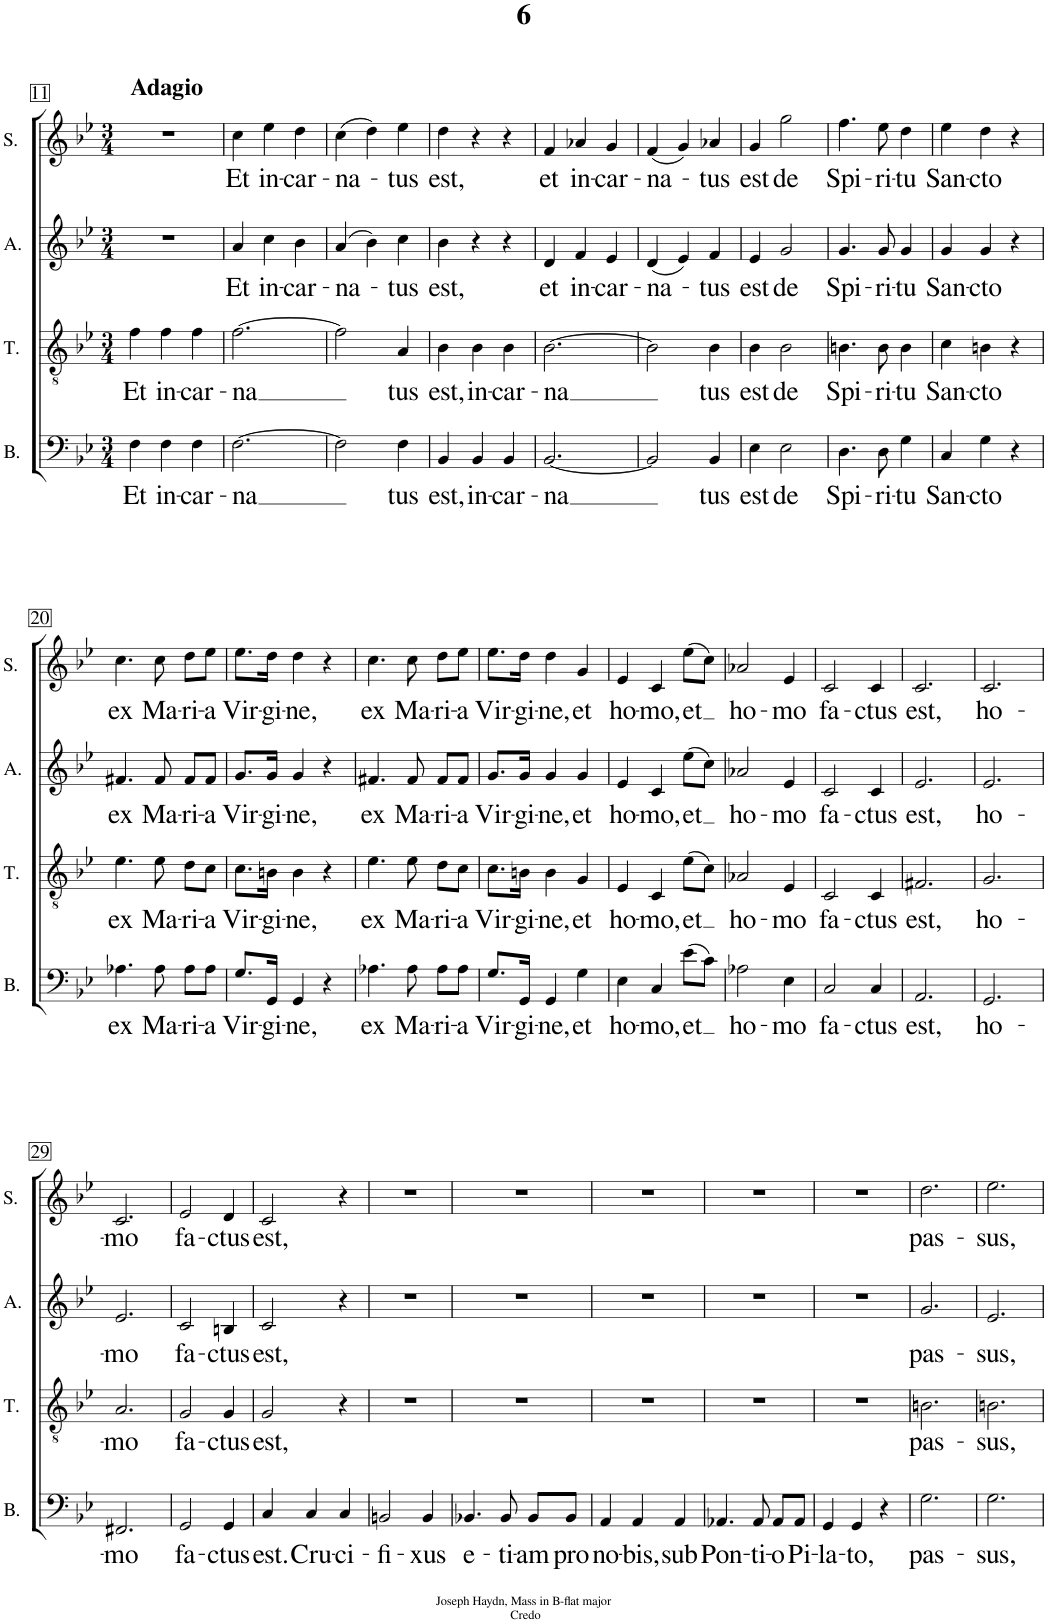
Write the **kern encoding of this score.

**kern	**text	**kern	**text	**kern	**text	**kern	**text
*part4	*part4	*part3	*part3	*part2	*part2	*part1	*part1
*staff4	*staff4	*staff3	*staff3	*staff2	*staff2	*staff1	*staff1
*I"Basso	*	*I"Tenore	*	*I"Alto	*	*I"Soprano	*
*I'B.	*	*I'T.	*	*I'A.	*	*I'S.	*
!!LO:PB:g=z
*clefF4	*	*clefGv2	*	*clefG2	*	*clefG2	*
*k[b-e-]	*	*k[b-e-]	*	*k[b-e-]	*	*k[b-e-]	*
*M3/4	*	*M3/4	*	*M3/4	*	*M3/4	*
=11	=11	=11	=11	=11	=11	=11	=11
!	!	!	!	!	!	!LO:TX:a:B:t=Adagio	!
!	!LO:LY:b	!	!LO:LY:b	!	!	!	!
4F\	Et	4f\	Et	2.r	.	2.r	.
!	!LO:LY:b	!	!LO:LY:b	!	!	!	!
4F\	in-	4f\	in-	.	.	.	.
!	!LO:LY:b	!	!LO:LY:b	!	!	!	!
4F\	-car-	4f\	-car-	.	.	.	.
=12	=12	=12	=12	=12	=12	=12	=12
!	!LO:LY:b	!	!LO:LY:b	!	!LO:LY:b	!	!LO:LY:b
[2.F\	-na	[2.f\	-na	4a/	Et	4cc\	Et
!	!	!	!	!	!LO:LY:b	!	!LO:LY:b
.	.	.	.	4cc\	in-	4ee-\	in-
!	!	!	!	!	!LO:LY:b	!	!LO:LY:b
.	.	.	.	4b-\	-car-	4dd\	-car-
=13	=13	=13	=13	=13	=13	=13	=13
!	!	!	!	!	!LO:LY:b	!	!LO:LY:b
2F\]	.	2f\]	.	(>4a/	-na-	(>4cc\	-na-
.	.	.	.	4b-\)	.	4dd\)	.
!	!LO:LY:b	!	!LO:LY:b	!	!LO:LY:b	!	!LO:LY:b
4F\	tus	4A/	tus	4cc\	-tus	4ee-\	-tus
=14	=14	=14	=14	=14	=14	=14	=14
!	!LO:LY:b	!	!LO:LY:b	!	!LO:LY:b	!	!LO:LY:b
4BB-/	est,	4B-\	est,	4b-\	est,	4dd\	est,
!	!LO:LY:b	!	!LO:LY:b	!	!	!	!
4BB-/	in-	4B-\	in-	4r	.	4r	.
!	!LO:LY:b	!	!LO:LY:b	!	!	!	!
4BB-/	-car-	4B-\	-car-	4r	.	4r	.
=15	=15	=15	=15	=15	=15	=15	=15
!	!LO:LY:b	!	!LO:LY:b	!	!LO:LY:b	!	!LO:LY:b
[2.BB-/	-na	[2.B-\	-na	4d/	et	4f/	et
!	!	!	!	!	!LO:LY:b	!	!LO:LY:b
.	.	.	.	4f/	in-	4a-X/	in-
!	!	!	!	!	!LO:LY:b	!	!LO:LY:b
.	.	.	.	4e-/	-car-	4g/	-car-
=16	=16	=16	=16	=16	=16	=16	=16
!	!	!	!	!	!LO:LY:b	!	!LO:LY:b
2BB-/]	.	2B-\]	.	(<4d/	-na-	(<4f/	-na-
.	.	.	.	4e-/)	.	4g/)	.
!	!LO:LY:b	!	!LO:LY:b	!	!LO:LY:b	!	!LO:LY:b
4BB-/	tus	4B-\	tus	4f/	-tus	4a-X/	-tus
=17	=17	=17	=17	=17	=17	=17	=17
!	!LO:LY:b	!	!LO:LY:b	!	!LO:LY:b	!	!LO:LY:b
4E-\	est	4B-\	est	4e-/	est	4g/	est
!	!LO:LY:b	!	!LO:LY:b	!	!LO:LY:b	!	!LO:LY:b
2E-\	de	2B-\	de	2g/	de	2gg\	de
=18	=18	=18	=18	=18	=18	=18	=18
!	!LO:LY:b	!	!LO:LY:b	!	!LO:LY:b	!	!LO:LY:b
4.D\	Spi-	4.Bn\	Spi-	4.g/	Spi-	4.ff\	Spi-
!	!LO:LY:b	!	!LO:LY:b	!	!LO:LY:b	!	!LO:LY:b
8D\	-ri-	8B\	-ri-	8g/	-ri-	8ee-\	-ri-
!	!LO:LY:b	!	!LO:LY:b	!	!LO:LY:b	!	!LO:LY:b
4G\	-tu	4B\	-tu	4g/	-tu	4dd\	-tu
=19	=19	=19	=19	=19	=19	=19	=19
!	!LO:LY:b	!	!LO:LY:b	!	!LO:LY:b	!	!LO:LY:b
4C/	San-	4c\	San-	4g/	San-	4ee-\	San-
!	!LO:LY:b	!	!LO:LY:b	!	!LO:LY:b	!	!LO:LY:b
4G\	-cto	4Bn\	-cto	4g/	-cto	4dd\	-cto
4r	.	4r	.	4r	.	4r	.
!!LO:LB:g=z
=20	=20	=20	=20	=20	=20	=20	=20
!	!LO:LY:b	!	!LO:LY:b	!	!LO:LY:b	!	!LO:LY:b
4.A-X\	ex	4.e-\	ex	4.f#X/	ex	4.cc\	ex
!	!LO:LY:b	!	!LO:LY:b	!	!LO:LY:b	!	!LO:LY:b
8A-\	Ma-	8e-\	Ma-	8f#/	Ma-	8cc\	Ma-
!	!LO:LY:b	!	!LO:LY:b	!	!LO:LY:b	!	!LO:LY:b
8A-\L	-ri-	8d\L	-ri-	8f#/L	-ri-	8dd\L	-ri-
!	!LO:LY:b	!	!LO:LY:b	!	!LO:LY:b	!	!LO:LY:b
8A-\J	-a	8c\J	-a	8f#/J	-a	8ee-\J	-a
=21	=21	=21	=21	=21	=21	=21	=21
!	!LO:LY:b	!	!LO:LY:b	!	!LO:LY:b	!	!LO:LY:b
8.G/L	Vir-	8.c\L	Vir-	8.g/L	Vir-	8.ee-\L	Vir-
!	!LO:LY:b	!	!LO:LY:b	!	!LO:LY:b	!	!LO:LY:b
16GG/Jk	-gi-	16Bn\Jk	-gi-	16g/Jk	-gi-	16dd\Jk	-gi-
!	!LO:LY:b	!	!LO:LY:b	!	!LO:LY:b	!	!LO:LY:b
4GG/	-ne,	4B\	-ne,	4g/	-ne,	4dd\	-ne,
4r	.	4r	.	4r	.	4r	.
=22	=22	=22	=22	=22	=22	=22	=22
!	!LO:LY:b	!	!LO:LY:b	!	!LO:LY:b	!	!LO:LY:b
4.A-X\	ex	4.e-\	ex	4.f#X/	ex	4.cc\	ex
!	!LO:LY:b	!	!LO:LY:b	!	!LO:LY:b	!	!LO:LY:b
8A-\	Ma-	8e-\	Ma-	8f#/	Ma-	8cc\	Ma-
!	!LO:LY:b	!	!LO:LY:b	!	!LO:LY:b	!	!LO:LY:b
8A-\L	-ri-	8d\L	-ri-	8f#/L	-ri-	8dd\L	-ri-
!	!LO:LY:b	!	!LO:LY:b	!	!LO:LY:b	!	!LO:LY:b
8A-\J	-a	8c\J	-a	8f#/J	-a	8ee-\J	-a
=23	=23	=23	=23	=23	=23	=23	=23
!	!LO:LY:b	!	!LO:LY:b	!	!LO:LY:b	!	!LO:LY:b
8.G/L	Vir-	8.c\L	Vir-	8.g/L	Vir-	8.ee-\L	Vir-
!	!LO:LY:b	!	!LO:LY:b	!	!LO:LY:b	!	!LO:LY:b
16GG/Jk	-gi-	16Bn\Jk	-gi-	16g/Jk	-gi-	16dd\Jk	-gi-
!	!LO:LY:b	!	!LO:LY:b	!	!LO:LY:b	!	!LO:LY:b
4GG/	-ne,	4B\	-ne,	4g/	-ne,	4dd\	-ne,
!	!LO:LY:b	!	!LO:LY:b	!	!LO:LY:b	!	!LO:LY:b
4G\	et	4G/	et	4g/	et	4g/	et
=24	=24	=24	=24	=24	=24	=24	=24
!	!LO:LY:b	!	!LO:LY:b	!	!LO:LY:b	!	!LO:LY:b
4E-\	ho-	4E-/	ho-	4e-/	ho-	4e-/	ho-
!	!LO:LY:b	!	!LO:LY:b	!	!LO:LY:b	!	!LO:LY:b
4C/	-mo,	4C/	-mo,	4c/	-mo,	4c/	-mo,
!	!LO:LY:b	!	!LO:LY:b	!	!LO:LY:b	!	!LO:LY:b
(>8e-\L	et	(>8e-\L	et	(>8ee-\L	et	(>8ee-\L	et
8c\J)	.	8c\J)	.	8cc\J)	.	8cc\J)	.
=25	=25	=25	=25	=25	=25	=25	=25
!	!LO:LY:b	!	!LO:LY:b	!	!LO:LY:b	!	!LO:LY:b
2A-X\	ho-	2A-X/	ho-	2a-X/	ho-	2a-X/	ho-
!	!LO:LY:b	!	!LO:LY:b	!	!LO:LY:b	!	!LO:LY:b
4E-\	-mo	4E-/	-mo	4e-/	-mo	4e-/	-mo
=26	=26	=26	=26	=26	=26	=26	=26
!	!LO:LY:b	!	!LO:LY:b	!	!LO:LY:b	!	!LO:LY:b
2C/	fa-	2C/	fa-	2c/	fa-	2c/	fa-
!	!LO:LY:b	!	!LO:LY:b	!	!LO:LY:b	!	!LO:LY:b
4C/	-ctus	4C/	-ctus	4c/	-ctus	4c/	-ctus
=27	=27	=27	=27	=27	=27	=27	=27
!	!LO:LY:b	!	!LO:LY:b	!	!LO:LY:b	!	!LO:LY:b
2.AA/	est,	2.F#X/	est,	2.e-/	est,	2.c/	est,
=28	=28	=28	=28	=28	=28	=28	=28
!	!LO:LY:b	!	!LO:LY:b	!	!LO:LY:b	!	!LO:LY:b
2.GG/	ho-	2.G/	ho-	2.e-/	ho-	2.c/	ho-
!!LO:LB:g=z
=29	=29	=29	=29	=29	=29	=29	=29
!	!LO:LY:b	!	!LO:LY:b	!	!LO:LY:b	!	!LO:LY:b
2.FF#X/	-mo	2.A/	-mo	2.e-/	-mo	2.c/	-mo
=30	=30	=30	=30	=30	=30	=30	=30
!	!LO:LY:b	!	!LO:LY:b	!	!LO:LY:b	!	!LO:LY:b
2GG/	fa-	2G/	fa-	2c/	fa-	2e-/	fa-
!	!LO:LY:b	!	!LO:LY:b	!	!LO:LY:b	!	!LO:LY:b
4GG/	-ctus	4G/	-ctus	4Bn/	-ctus	4d/	-ctus
=31	=31	=31	=31	=31	=31	=31	=31
!	!LO:LY:b	!	!LO:LY:b	!	!LO:LY:b	!	!LO:LY:b
4C/	est.	2G/	est,	2c/	est,	2c/	est,
!	!LO:LY:b	!	!	!	!	!	!
4C/	Cru-	.	.	.	.	.	.
!	!LO:LY:b	!	!	!	!	!	!
4C/	-ci-	4r	.	4r	.	4r	.
=32	=32	=32	=32	=32	=32	=32	=32
!	!LO:LY:b	!	!	!	!	!	!
2BBn/	-fi-	2.r	.	2.r	.	2.r	.
!	!LO:LY:b	!	!	!	!	!	!
4BB/	-xus	.	.	.	.	.	.
=33	=33	=33	=33	=33	=33	=33	=33
!	!LO:LY:b	!	!	!	!	!	!
4.BB-X/	e-	2.r	.	2.r	.	2.r	.
!	!LO:LY:b	!	!	!	!	!	!
8BB-/	-ti-	.	.	.	.	.	.
!	!LO:LY:b	!	!	!	!	!	!
8BB-/L	-am	.	.	.	.	.	.
!	!LO:LY:b	!	!	!	!	!	!
8BB-/J	pro	.	.	.	.	.	.
=34	=34	=34	=34	=34	=34	=34	=34
!	!LO:LY:b	!	!	!	!	!	!
4AA/	no-	2.r	.	2.r	.	2.r	.
!	!LO:LY:b	!	!	!	!	!	!
4AA/	-bis,	.	.	.	.	.	.
!	!LO:LY:b	!	!	!	!	!	!
4AA/	sub	.	.	.	.	.	.
=35	=35	=35	=35	=35	=35	=35	=35
!	!LO:LY:b	!	!	!	!	!	!
4.AA-X/	Pon-	2.r	.	2.r	.	2.r	.
!	!LO:LY:b	!	!	!	!	!	!
8AA-/	-ti-	.	.	.	.	.	.
!	!LO:LY:b	!	!	!	!	!	!
8AA-/L	-o	.	.	.	.	.	.
!	!LO:LY:b	!	!	!	!	!	!
8AA-/J	Pi-	.	.	.	.	.	.
=36	=36	=36	=36	=36	=36	=36	=36
!	!LO:LY:b	!	!	!	!	!	!
4GG/	-la-	2.r	.	2.r	.	2.r	.
!	!LO:LY:b	!	!	!	!	!	!
4GG/	-to,	.	.	.	.	.	.
4r	.	.	.	.	.	.	.
=37	=37	=37	=37	=37	=37	=37	=37
!	!LO:LY:b	!	!LO:LY:b	!	!LO:LY:b	!	!LO:LY:b
2.G\	pas-	2.Bn\	pas-	2.g/	pas-	2.dd\	pas-
=38	=38	=38	=38	=38	=38	=38	=38
!	!LO:LY:b	!	!LO:LY:b	!	!LO:LY:b	!	!LO:LY:b
2.G\	-sus,	2.Bn\	-sus,	2.e-/	-sus,	2.ee-\	-sus,
=	=	=	=	=	=	=	=
*-	*-	*-	*-	*-	*-	*-	*-
